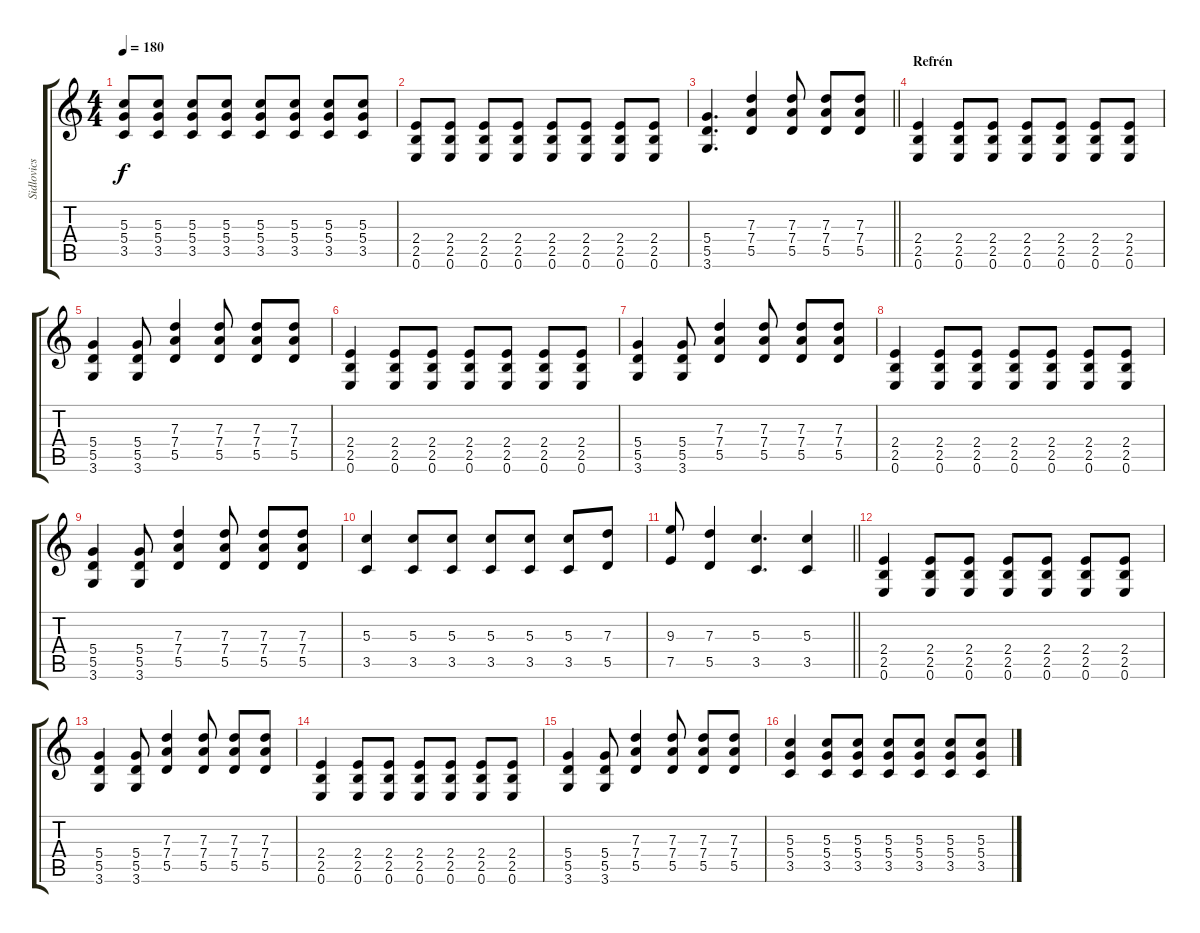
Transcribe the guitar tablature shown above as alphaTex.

\track ("Sidlovics Sidi Gábor - Szóló Gitár" "Sidlovics ") {instrument distortionguitar}
\staff {score tabs}
\tuning (E4 B3 G3 D3 A2 E2) {hide}
\ts (4 4)
\tempo 180
\clef g2
\ks c
(5.3 5.4 3.5).8{dy f} (5.3 5.4 3.5).8 (5.3 5.4 3.5).8 (5.3 5.4 3.5).8 (5.3 5.4 3.5).8 (5.3 5.4 3.5).8 (5.3 5.4 3.5).8 (5.3 5.4 3.5).8 |
(2.4 2.5 0.6).8 (2.4 2.5 0.6).8 (2.4 2.5 0.6).8 (2.4 2.5 0.6).8 (2.4 2.5 0.6).8 (2.4 2.5 0.6).8 (2.4 2.5 0.6).8 (2.4 2.5 0.6).8 |
\barLineRight lightlight
(5.4 5.5 3.6).4{d} (7.3 7.4 5.5).4 (7.3 7.4 5.5).8 (7.3 7.4 5.5).8 (7.3 7.4 5.5).8 |
\section ("" "Refrén")
(2.4 2.5 0.6).4 (2.4 2.5 0.6).8 (2.4 2.5 0.6).8 (2.4 2.5 0.6).8 (2.4 2.5 0.6).8 (2.4 2.5 0.6).8 (2.4 2.5 0.6).8 |
(5.4 5.5 3.6).4 (5.4 5.5 3.6).8 (7.3 7.4 5.5).4 (7.3 7.4 5.5).8 (7.3 7.4 5.5).8 (7.3 7.4 5.5).8 |
(2.4 2.5 0.6).4 (2.4 2.5 0.6).8 (2.4 2.5 0.6).8 (2.4 2.5 0.6).8 (2.4 2.5 0.6).8 (2.4 2.5 0.6).8 (2.4 2.5 0.6).8 |
(5.4 5.5 3.6).4 (5.4 5.5 3.6).8 (7.3 7.4 5.5).4 (7.3 7.4 5.5).8 (7.3 7.4 5.5).8 (7.3 7.4 5.5).8 |
(2.4 2.5 0.6).4 (2.4 2.5 0.6).8 (2.4 2.5 0.6).8 (2.4 2.5 0.6).8 (2.4 2.5 0.6).8 (2.4 2.5 0.6).8 (2.4 2.5 0.6).8 |
(5.4 5.5 3.6).4 (5.4 5.5 3.6).8 (7.3 7.4 5.5).4 (7.3 7.4 5.5).8 (7.3 7.4 5.5).8 (7.3 7.4 5.5).8 |
(5.3 3.5).4 (5.3 3.5).8 (5.3 3.5).8 (5.3 3.5).8 (5.3 3.5).8 (5.3 3.5).8 (7.3 5.5).8 |
\barLineRight lightlight
(9.3 7.5).8 (7.3 5.5).4 (5.3 3.5).4{d} (5.3 3.5).4 |
(2.4 2.5 0.6).4 (2.4 2.5 0.6).8 (2.4 2.5 0.6).8 (2.4 2.5 0.6).8 (2.4 2.5 0.6).8 (2.4 2.5 0.6).8 (2.4 2.5 0.6).8 |
(5.4 5.5 3.6).4 (5.4 5.5 3.6).8 (7.3 7.4 5.5).4 (7.3 7.4 5.5).8 (7.3 7.4 5.5).8 (7.3 7.4 5.5).8 |
(2.4 2.5 0.6).4 (2.4 2.5 0.6).8 (2.4 2.5 0.6).8 (2.4 2.5 0.6).8 (2.4 2.5 0.6).8 (2.4 2.5 0.6).8 (2.4 2.5 0.6).8 |
(5.4 5.5 3.6).4 (5.4 5.5 3.6).8 (7.3 7.4 5.5).4 (7.3 7.4 5.5).8 (7.3 7.4 5.5).8 (7.3 7.4 5.5).8 |
(5.3 5.4 3.5).4 (5.3 5.4 3.5).8 (5.3 5.4 3.5).8 (5.3 5.4 3.5).8 (5.3 5.4 3.5).8 (5.3 5.4 3.5).8 (5.3 5.4 3.5).8
